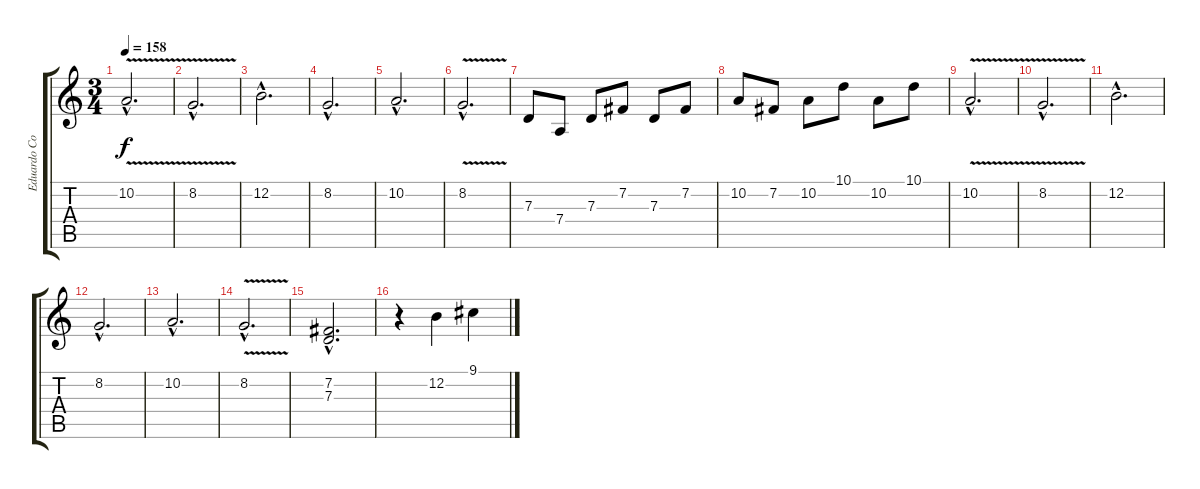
\track ("Eduardo Coma" "Eduardo Co") {instrument violin}
\staff {score tabs}
\tuning (E4 B3 G3 D3 A2 E2) {hide}
\ts (3 4)
\tempo 158
\clef g2
\ks c
10.2{v hac}.2{d dy f} |
8.2{v hac}.2{d} |
12.2{hac}.2{d} |
8.2{hac}.2{d} |
10.2{hac}.2{d} |
8.2{v hac}.2{d} |
7.3.8 7.4.8 7.3.8 7.2.8 7.3.8 7.2.8 |
10.2.8 7.2.8 10.2.8 10.1.8 10.2.8 10.1.8 |
10.2{v hac}.2{d} |
8.2{v hac}.2{d} |
12.2{hac}.2{d} |
8.2{hac}.2{d} |
10.2{hac}.2{d} |
8.2{v hac}.2{d} |
(7.2{hac} 7.3{hac}).2{d} |
r.4 12.2.4 9.1.4
